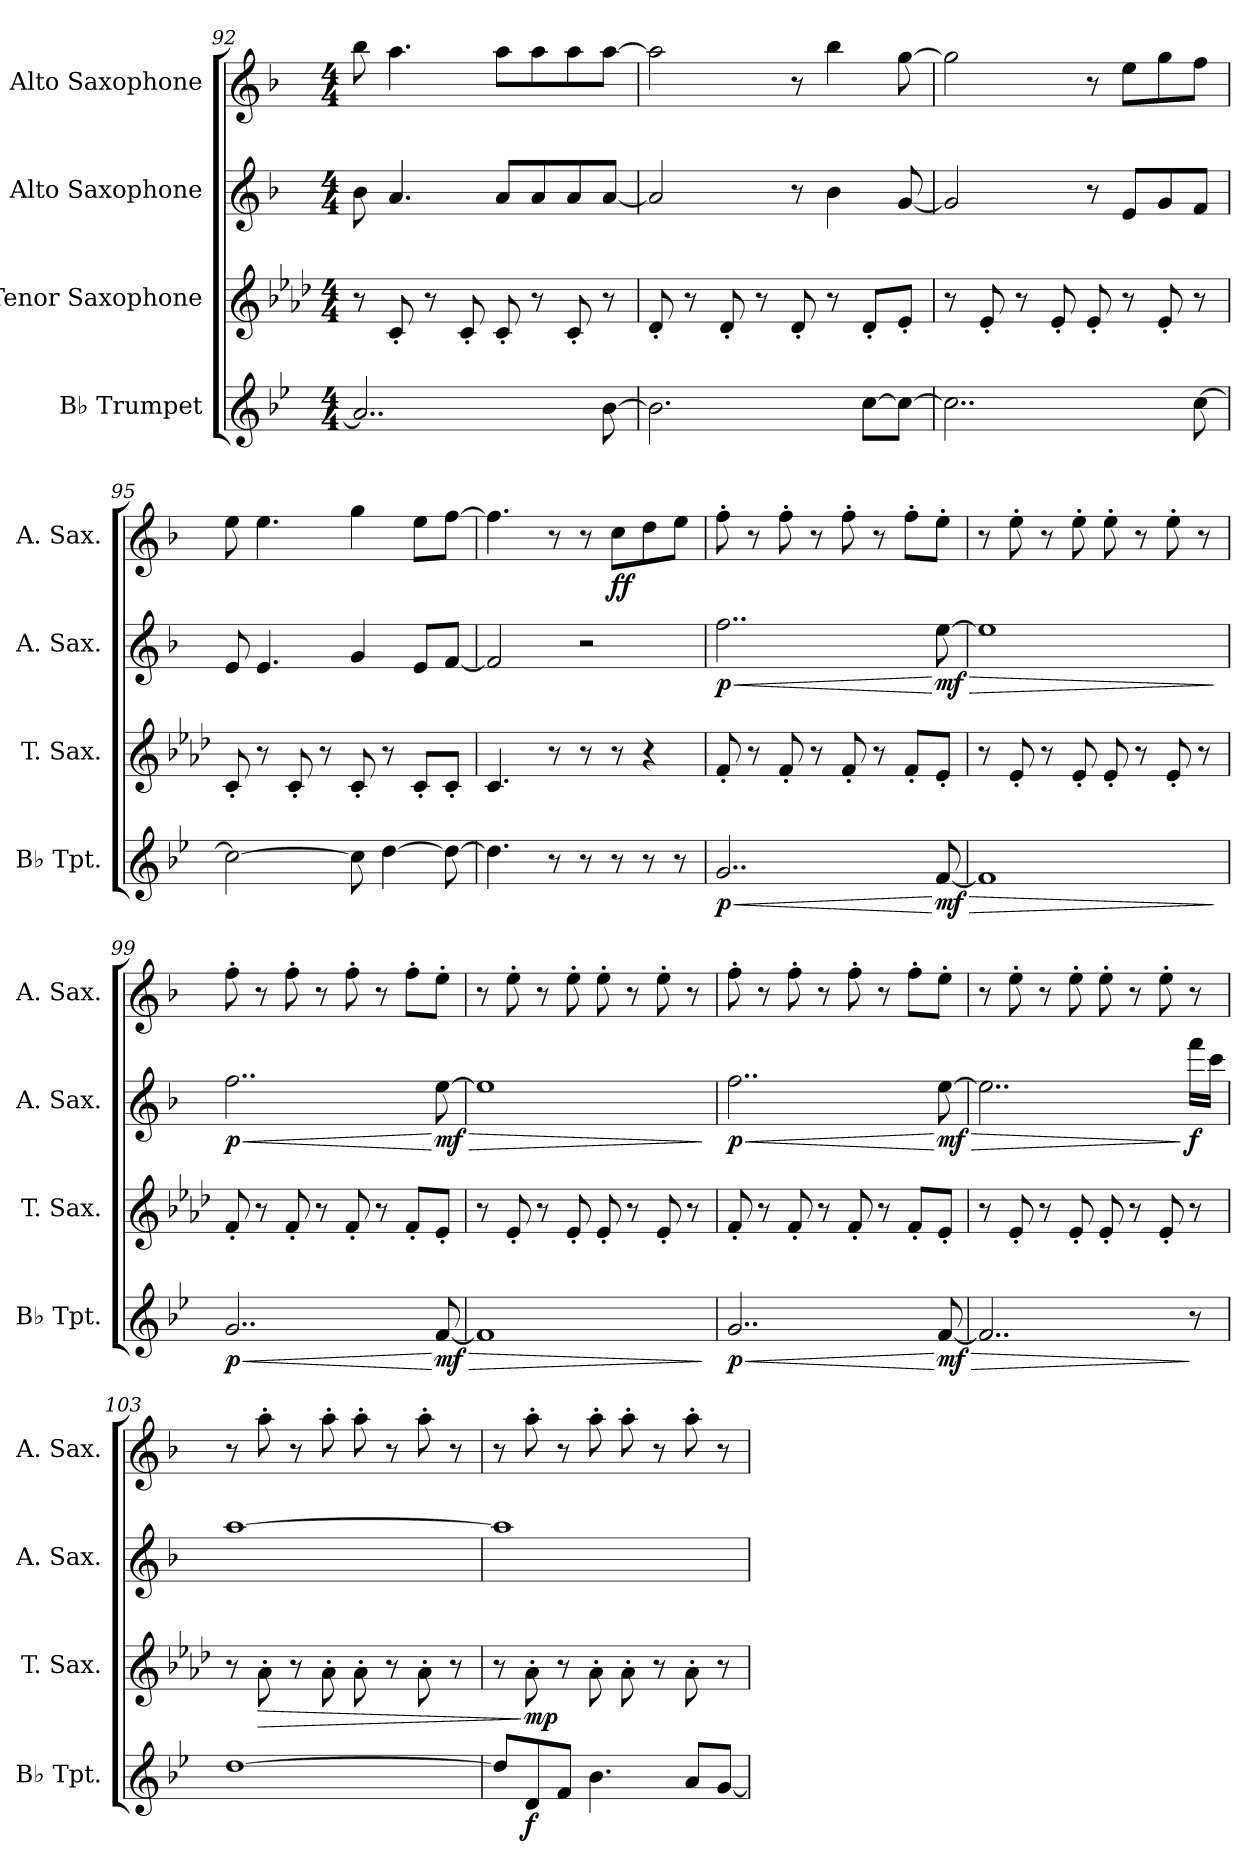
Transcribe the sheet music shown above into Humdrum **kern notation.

**kern	**dynam	**kern	**dynam	**kern	**dynam	**kern	**dynam
*part4	*part4	*part3	*part3	*part2	*part2	*part1	*part1
*staff4	*staff4	*staff3	*staff3	*staff2	*staff2	*staff1	*staff1
*I"B♭ Trumpet	*	*I"Tenor Saxophone	*	*I"Alto Saxophone	*	*I"Alto Saxophone	*
*I'B♭ Tpt.	*	*I'T. Sax.	*	*I'A. Sax.	*	*I'A. Sax.	*
*clefG2	*	*clefG2	*	*clefG2	*	*clefG2	*
*ITrd1c2	*	*ITrd8c14	*	*ITrd5c9	*	*ITrd5c9	*
*k[b-e-a-d-]	*	*k[b-e-a-d-]	*	*k[b-e-a-d-]	*	*k[b-e-a-d-]	*
*M4/4	*	*M4/4	*	*M4/4	*	*M4/4	*
=92	=92	=92	=92	=92	=92	=92	=92
2..g/]	.	8r	.	8d-\	.	8dd-\	.
.	.	8C'/	.	4.c/	.	4.cc\	.
.	.	8r	.	.	.	.	.
.	.	8C'/	.	.	.	.	.
.	.	8C'/	.	8c/L	.	8cc\L	.
.	.	8r	.	8c/	.	8cc\	.
.	.	8C'/	.	8c/	.	8cc\	.
[8a-\	.	8r	.	[8c/J	.	[8cc\J	.
=93	=93	=93	=93	=93	=93	=93	=93
2.a-\]	.	8D-'/	.	2c/]	.	2cc\]	.
.	.	8r	.	.	.	.	.
.	.	8D-'/	.	.	.	.	.
.	.	8r	.	.	.	.	.
.	.	8D-'/	.	8r	.	8r	.
.	.	8r	.	4d-\	.	4dd-\	.
[8b-\L	.	8D-'/L	.	.	.	.	.
8b-\J_	.	8E-'/J	.	[8B-/	.	[8b-\	.
!!LO:LB:g=z
=94	=94	=94	=94	=94	=94	=94	=94
2..b-\]	.	8r	.	2B-/]	.	2b-\]	.
.	.	8E-'/	.	.	.	.	.
.	.	8r	.	.	.	.	.
.	.	8E-'/	.	.	.	.	.
.	.	8E-'/	.	8r	.	8r	.
.	.	8r	.	8G/L	.	8g\L	.
.	.	8E-'/	.	8B-/	.	8b-\	.
[8b-\	.	8r	.	8A-/J	.	8a-\J	.
=95	=95	=95	=95	=95	=95	=95	=95
2b-\_	.	8C'/	.	8G/	.	8g\	.
.	.	8r	.	4.G/	.	4.g\	.
.	.	8C'/	.	.	.	.	.
.	.	8r	.	.	.	.	.
8b-\]	.	8C'/	.	4B-/	.	4b-\	.
[4cc\	.	8r	.	.	.	.	.
.	.	8C'/L	.	8G/L	.	8g\L	.
8cc\_	.	8C'/J	.	[8A-/J	.	[8a-\J	.
=96	=96	=96	=96	=96	=96	=96	=96
4.cc\]	.	4.C/	.	2A-/]	.	4.a-\]	.
8r	.	8r	.	.	.	8r	.
8r	.	8r	.	2r	.	8r	.
!	!	!	!	!	!	!	!LO:DY:b
8r	.	8r	.	.	.	8e-\L	ff
8r	.	4r	.	.	.	8f\	.
8r	.	.	.	.	.	8g\J	.
=97	=97	=97	=97	=97	=97	=97	=97
!	!LO:HP:b	!	!	!	!LO:HP:b	!	!
!	!LO:DY:n=1:b	!	!	!	!LO:DY:n=1:b	!	!
2..f/	< p	8F'/	.	2..a-\	< p	8a-'\	.
.	.	8r	.	.	.	8r	.
.	.	8F'/	.	.	.	8a-'\	.
.	.	8r	.	.	.	8r	.
.	.	8F'/	.	.	.	8a-'\	.
.	.	8r	.	.	.	8r	.
.	.	8F'/L	.	.	.	8a-'\L	.
!	!LO:HP:n=1:b	!	!	!	!LO:HP:n=1:b	!	!
!	!LO:DY:n=2:b	!	!	!	!LO:DY:n=2:b	!	!
[8e-/	[ > mf	8E-'/J	.	[8g\	[ > mf	8g'\J	.
!!LO:PB:g=z
=98	=98	=98	=98	=98	=98	=98	=98
1e-]	.	8r	.	1g]	.	8r	.
.	.	8E-'/	.	.	.	8g'\	.
.	.	8r	.	.	.	8r	.
.	.	8E-'/	.	.	.	8g'\	.
.	.	8E-'/	.	.	.	8g'\	.
.	.	8r	.	.	.	8r	.
.	.	8E-'/	.	.	.	8g'\	.
.	.	8r	.	.	.	8r	.
.	]	.	.	.	]	.	.
=99	=99	=99	=99	=99	=99	=99	=99
!	!LO:HP:b	!	!	!	!LO:HP:b	!	!
!	!LO:DY:n=1:b	!	!	!	!LO:DY:n=1:b	!	!
2..f/	< p	8F'/	.	2..a-\	< p	8a-'\	.
.	.	8r	.	.	.	8r	.
.	.	8F'/	.	.	.	8a-'\	.
.	.	8r	.	.	.	8r	.
.	.	8F'/	.	.	.	8a-'\	.
.	.	8r	.	.	.	8r	.
.	.	8F'/L	.	.	.	8a-'\L	.
!	!LO:HP:n=1:b	!	!	!	!LO:HP:n=1:b	!	!
!	!LO:DY:n=2:b	!	!	!	!LO:DY:n=2:b	!	!
[8e-/	[ > mf	8E-'/J	.	[8g\	[ > mf	8g'\J	.
=100	=100	=100	=100	=100	=100	=100	=100
1e-]	.	8r	.	1g]	.	8r	.
.	.	8E-'/	.	.	.	8g'\	.
.	.	8r	.	.	.	8r	.
.	.	8E-'/	.	.	.	8g'\	.
.	.	8E-'/	.	.	.	8g'\	.
.	.	8r	.	.	.	8r	.
.	.	8E-'/	.	.	.	8g'\	.
.	.	8r	.	.	.	8r	.
.	]	.	.	.	]	.	.
=101	=101	=101	=101	=101	=101	=101	=101
!	!LO:HP:b	!	!	!	!LO:HP:b	!	!
!	!LO:DY:n=1:b	!	!	!	!LO:DY:n=1:b	!	!
2..f/	< p	8F'/	.	2..a-\	< p	8a-'\	.
.	.	8r	.	.	.	8r	.
.	.	8F'/	.	.	.	8a-'\	.
.	.	8r	.	.	.	8r	.
.	.	8F'/	.	.	.	8a-'\	.
.	.	8r	.	.	.	8r	.
.	.	8F'/L	.	.	.	8a-'\L	.
!	!LO:HP:n=1:b	!	!	!	!LO:HP:n=1:b	!	!
!	!LO:DY:n=2:b	!	!	!	!LO:DY:n=2:b	!	!
[8e-/	[ > mf	8E-'/J	.	[8g\	[ > mf	8g'\J	.
!!LO:LB:g=z
=102	=102	=102	=102	=102	=102	=102	=102
2..e-/]	.	8r	.	2..g\]	.	8r	.
.	.	8E-'/	.	.	.	8g'\	.
.	.	8r	.	.	.	8r	.
.	.	8E-'/	.	.	.	8g'\	.
.	.	8E-'/	.	.	.	8g'\	.
.	.	8r	.	.	.	8r	.
.	.	8E-'/	.	.	.	8g'\	.
!	!	!	!	!	!LO:DY:n=1:b	!	!
8r	]	8r	.	16aa-\LL	] f	8r	.
.	.	.	.	16ee-\JJ	.	.	.
=103	=103	=103	=103	=103	=103	=103	=103
[1cc	.	8r	.	[1cc	.	8r	.
!	!	!	!LO:HP:b	!	!	!	!
.	.	8A-'\	>	.	.	8cc'\	.
.	.	8r	.	.	.	8r	.
.	.	8A-'\	.	.	.	8cc'\	.
.	.	8A-'\	.	.	.	8cc'\	.
.	.	8r	.	.	.	8r	.
.	.	8A-'\	.	.	.	8cc'\	.
.	.	8r	.	.	.	8r	.
=104	=104	=104	=104	=104	=104	=104	=104
8cc/L]	.	8r	.	1cc]	.	8r	.
!	!LO:DY:b	!	!LO:DY:n=1:b	!	!	!	!
8c/	f	8A-'\	] mp	.	.	8cc'\	.
8e-/J	.	8r	.	.	.	8r	.
4.a-\	.	8A-'\	.	.	.	8cc'\	.
.	.	8A-'\	.	.	.	8cc'\	.
.	.	8r	.	.	.	8r	.
8g/L	.	8A-'\	.	.	.	8cc'\	.
[8f/J	.	8r	.	.	.	8r	.
=	=	=	=	=	=	=	=
*-	*-	*-	*-	*-	*-	*-	*-
